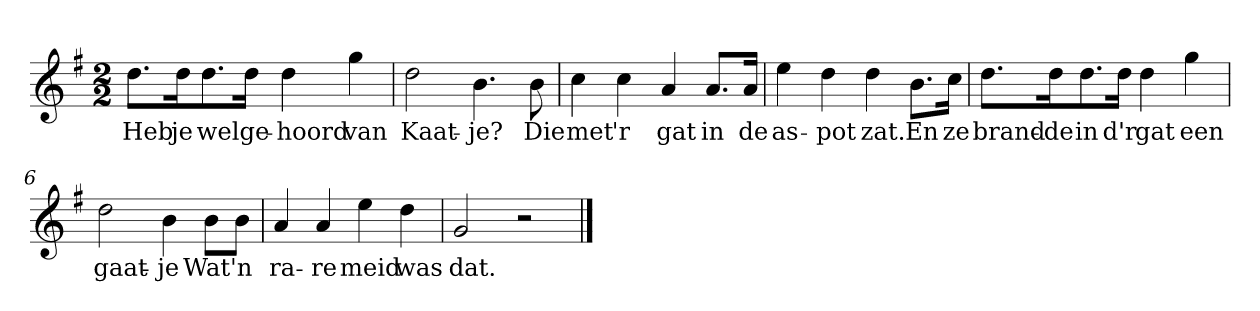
**kern	**text
*part1	*part1
*staff1	*staff1
*clefG2	*
*k[f#]	*
*G:	*
*M2/2	*
*MM120	*
=1	=1
8.dd\L	Heb
16dd\K	je
8.dd\	wel
16dd\Jk	ge-
4dd	-hoord
4gg	van
=2	=2
2dd	Kaat-
4.b	-je?
8b	Die
=3	=3
4cc	met
4cc	'r
4a	gat
8.a/L	in
16a/Jk	de
=4	=4
4ee	as-
4dd	-pot
4dd	zat.
8.b\L	En
16cc\Jk	ze
=5	=5
8.dd\L	brand-
16dd\K	-de
8.dd\	in
16dd\Jk	d'r
4dd	gat
4gg	een
=6	=6
2dd	gaat-
4b	-je
8b\L	Wat
8b\J	'n
=7	=7
4a	ra-
4a	-re
4ee	meid
4dd	was
=8	=8
2g	dat.
2r	.
==	==
*-	*-
